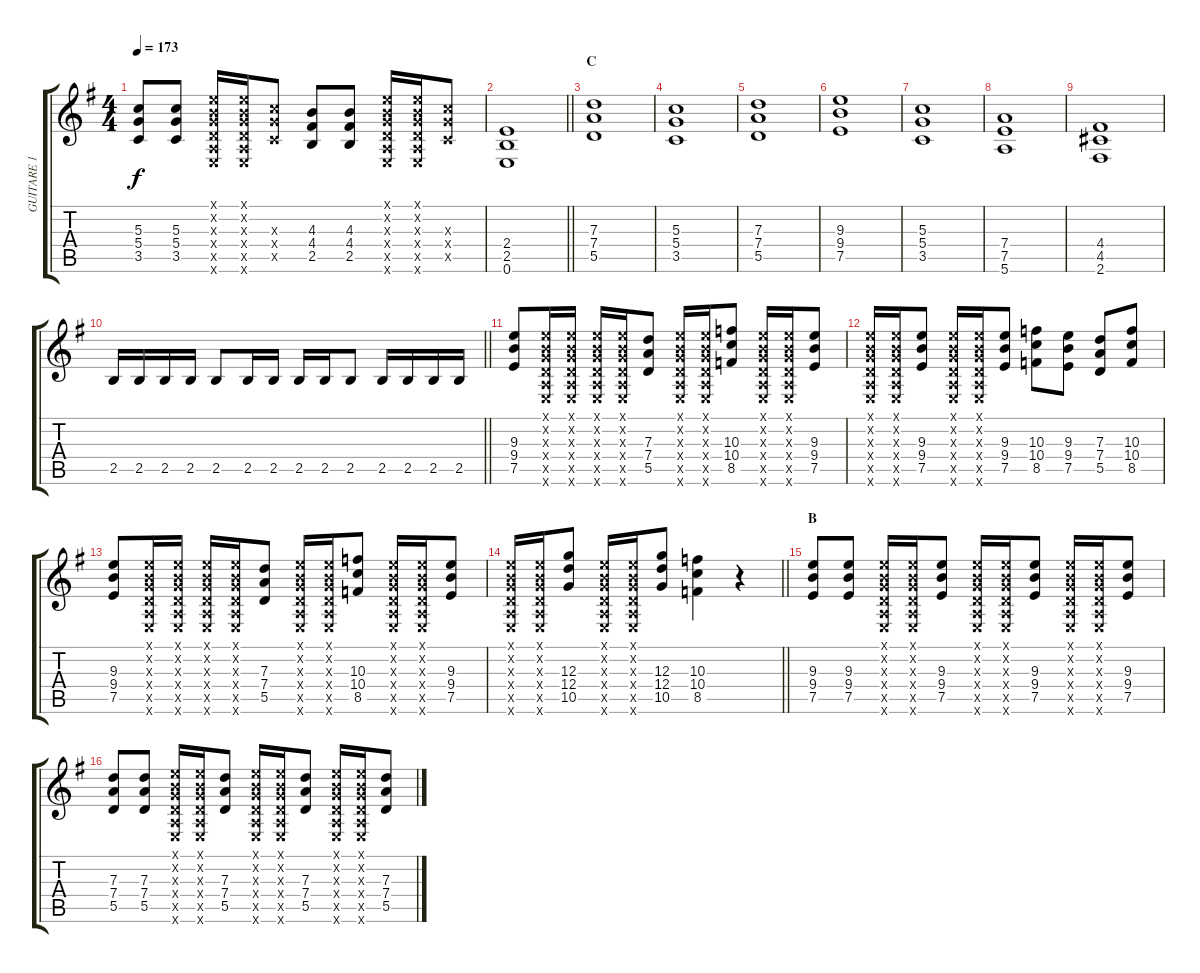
\track ("GUITARE 1" "GUITARE 1") {instrument distortionguitar}
\staff {score tabs}
\tuning (E4 B3 G3 D3 A2 E2) {hide}
\ts (4 4)
\tempo 173
\clef g2
\ks g
(5.3 5.4 3.5).8{dy f} (5.3 5.4 3.5).8 (0.1{x} 0.2{x} 0.3{x} 0.4{x} 0.5{x} 0.6{x}).16 (0.1{x} 0.2{x} 0.3{x} 0.4{x} 0.5{x} 0.6{x}).16 (5.3{x} 5.4{x} 3.5{x}).8 (4.3 4.4 2.5).8 (4.3 4.4 2.5).8 (0.1{x} 0.2{x} 0.3{x} 0.4{x} 0.5{x} 0.6{x}).16 (0.1{x} 0.2{x} 0.3{x} 0.4{x} 0.5{x} 0.6{x}).16 (5.3{x} 5.4{x} 3.5{x}).8 |
\barLineRight lightlight
(2.4 2.5 0.6).1 |
\section ("" "C")
(7.3 7.4 5.5).1 |
(5.3 5.4 3.5).1 |
(7.3 7.4 5.5).1 |
(9.3 9.4 7.5).1 |
(5.3 5.4 3.5).1 |
(7.4 7.5 5.6).1 |
(4.4 4.5 2.6).1 |
\barLineRight lightlight
2.5.16 2.5.16 2.5.16 2.5.16 2.5.8 2.5.16 2.5.16 2.5.16 2.5.16 2.5.8 2.5.16 2.5.16 2.5.16 2.5.16 |
(9.3 9.4 7.5).8 (0.1{x} 0.2{x} 0.3{x} 0.4{x} 0.5{x} 0.6{x}).16 (0.1{x} 0.2{x} 0.3{x} 0.4{x} 0.5{x} 0.6{x}).16 (0.1{x} 0.2{x} 0.3{x} 0.4{x} 0.5{x} 0.6{x}).16 (0.1{x} 0.2{x} 0.3{x} 0.4{x} 0.5{x} 0.6{x}).16 (7.3 7.4 5.5).8 (0.1{x} 0.2{x} 0.3{x} 0.4{x} 0.5{x} 0.6{x}).16 (0.1{x} 0.2{x} 0.3{x} 0.4{x} 0.5{x} 0.6{x}).16 (10.3 10.4 8.5).8 (0.1{x} 0.2{x} 0.3{x} 0.4{x} 0.5{x} 0.6{x}).16 (0.1{x} 0.2{x} 0.3{x} 0.4{x} 0.5{x} 0.6{x}).16 (9.3 9.4 7.5).8 |
(0.1{x} 0.2{x} 0.3{x} 0.4{x} 0.5{x} 0.6{x}).16 (0.1{x} 0.2{x} 0.3{x} 0.4{x} 0.5{x} 0.6{x}).16 (9.3 9.4 7.5).8 (0.1{x} 0.2{x} 0.3{x} 0.4{x} 0.5{x} 0.6{x}).16 (0.1{x} 0.2{x} 0.3{x} 0.4{x} 0.5{x} 0.6{x}).16 (9.3 9.4 7.5).8 (10.3 10.4 8.5).8 (9.3 9.4 7.5).8 (7.3 7.4 5.5).8 (10.3 10.4 8.5).8 |
(9.3 9.4 7.5).8 (0.1{x} 0.2{x} 0.3{x} 0.4{x} 0.5{x} 0.6{x}).16 (0.1{x} 0.2{x} 0.3{x} 0.4{x} 0.5{x} 0.6{x}).16 (0.1{x} 0.2{x} 0.3{x} 0.4{x} 0.5{x} 0.6{x}).16 (0.1{x} 0.2{x} 0.3{x} 0.4{x} 0.5{x} 0.6{x}).16 (7.3 7.4 5.5).8 (0.1{x} 0.2{x} 0.3{x} 0.4{x} 0.5{x} 0.6{x}).16 (0.1{x} 0.2{x} 0.3{x} 0.4{x} 0.5{x} 0.6{x}).16 (10.3 10.4 8.5).8 (0.1{x} 0.2{x} 0.3{x} 0.4{x} 0.5{x} 0.6{x}).16 (0.1{x} 0.2{x} 0.3{x} 0.4{x} 0.5{x} 0.6{x}).16 (9.3 9.4 7.5).8 |
\barLineRight lightlight
(0.1{x} 0.2{x} 0.3{x} 0.4{x} 0.5{x} 0.6{x}).16 (0.1{x} 0.2{x} 0.3{x} 0.4{x} 0.5{x} 0.6{x}).16 (12.3 12.4 10.5).8 (0.1{x} 0.2{x} 0.3{x} 0.4{x} 0.5{x} 0.6{x}).16 (0.1{x} 0.2{x} 0.3{x} 0.4{x} 0.5{x} 0.6{x}).16 (12.3 12.4 10.5).8 (10.3 10.4 8.5).4 r.4 |
\section ("" "B")
(9.3 9.4 7.5).8 (9.3 9.4 7.5).8 (0.1{x} 0.2{x} 0.3{x} 0.4{x} 0.5{x} 0.6{x}).16 (0.1{x} 0.2{x} 0.3{x} 0.4{x} 0.5{x} 0.6{x}).16 (9.3 9.4 7.5).8 (0.1{x} 0.2{x} 0.3{x} 0.4{x} 0.5{x} 0.6{x}).16 (0.1{x} 0.2{x} 0.3{x} 0.4{x} 0.5{x} 0.6{x}).16 (9.3 9.4 7.5).8 (0.1{x} 0.2{x} 0.3{x} 0.4{x} 0.5{x} 0.6{x}).16 (0.1{x} 0.2{x} 0.3{x} 0.4{x} 0.5{x} 0.6{x}).16 (9.3 9.4 7.5).8 |
(7.3 7.4 5.5).8 (7.3 7.4 5.5).8 (0.1{x} 0.2{x} 0.3{x} 0.4{x} 0.5{x} 0.6{x}).16 (0.1{x} 0.2{x} 0.3{x} 0.4{x} 0.5{x} 0.6{x}).16 (7.3 7.4 5.5).8 (0.1{x} 0.2{x} 0.3{x} 0.4{x} 0.5{x} 0.6{x}).16 (0.1{x} 0.2{x} 0.3{x} 0.4{x} 0.5{x} 0.6{x}).16 (7.3 7.4 5.5).8 (0.1{x} 0.2{x} 0.3{x} 0.4{x} 0.5{x} 0.6{x}).16 (0.1{x} 0.2{x} 0.3{x} 0.4{x} 0.5{x} 0.6{x}).16 (7.3 7.4 5.5).8
